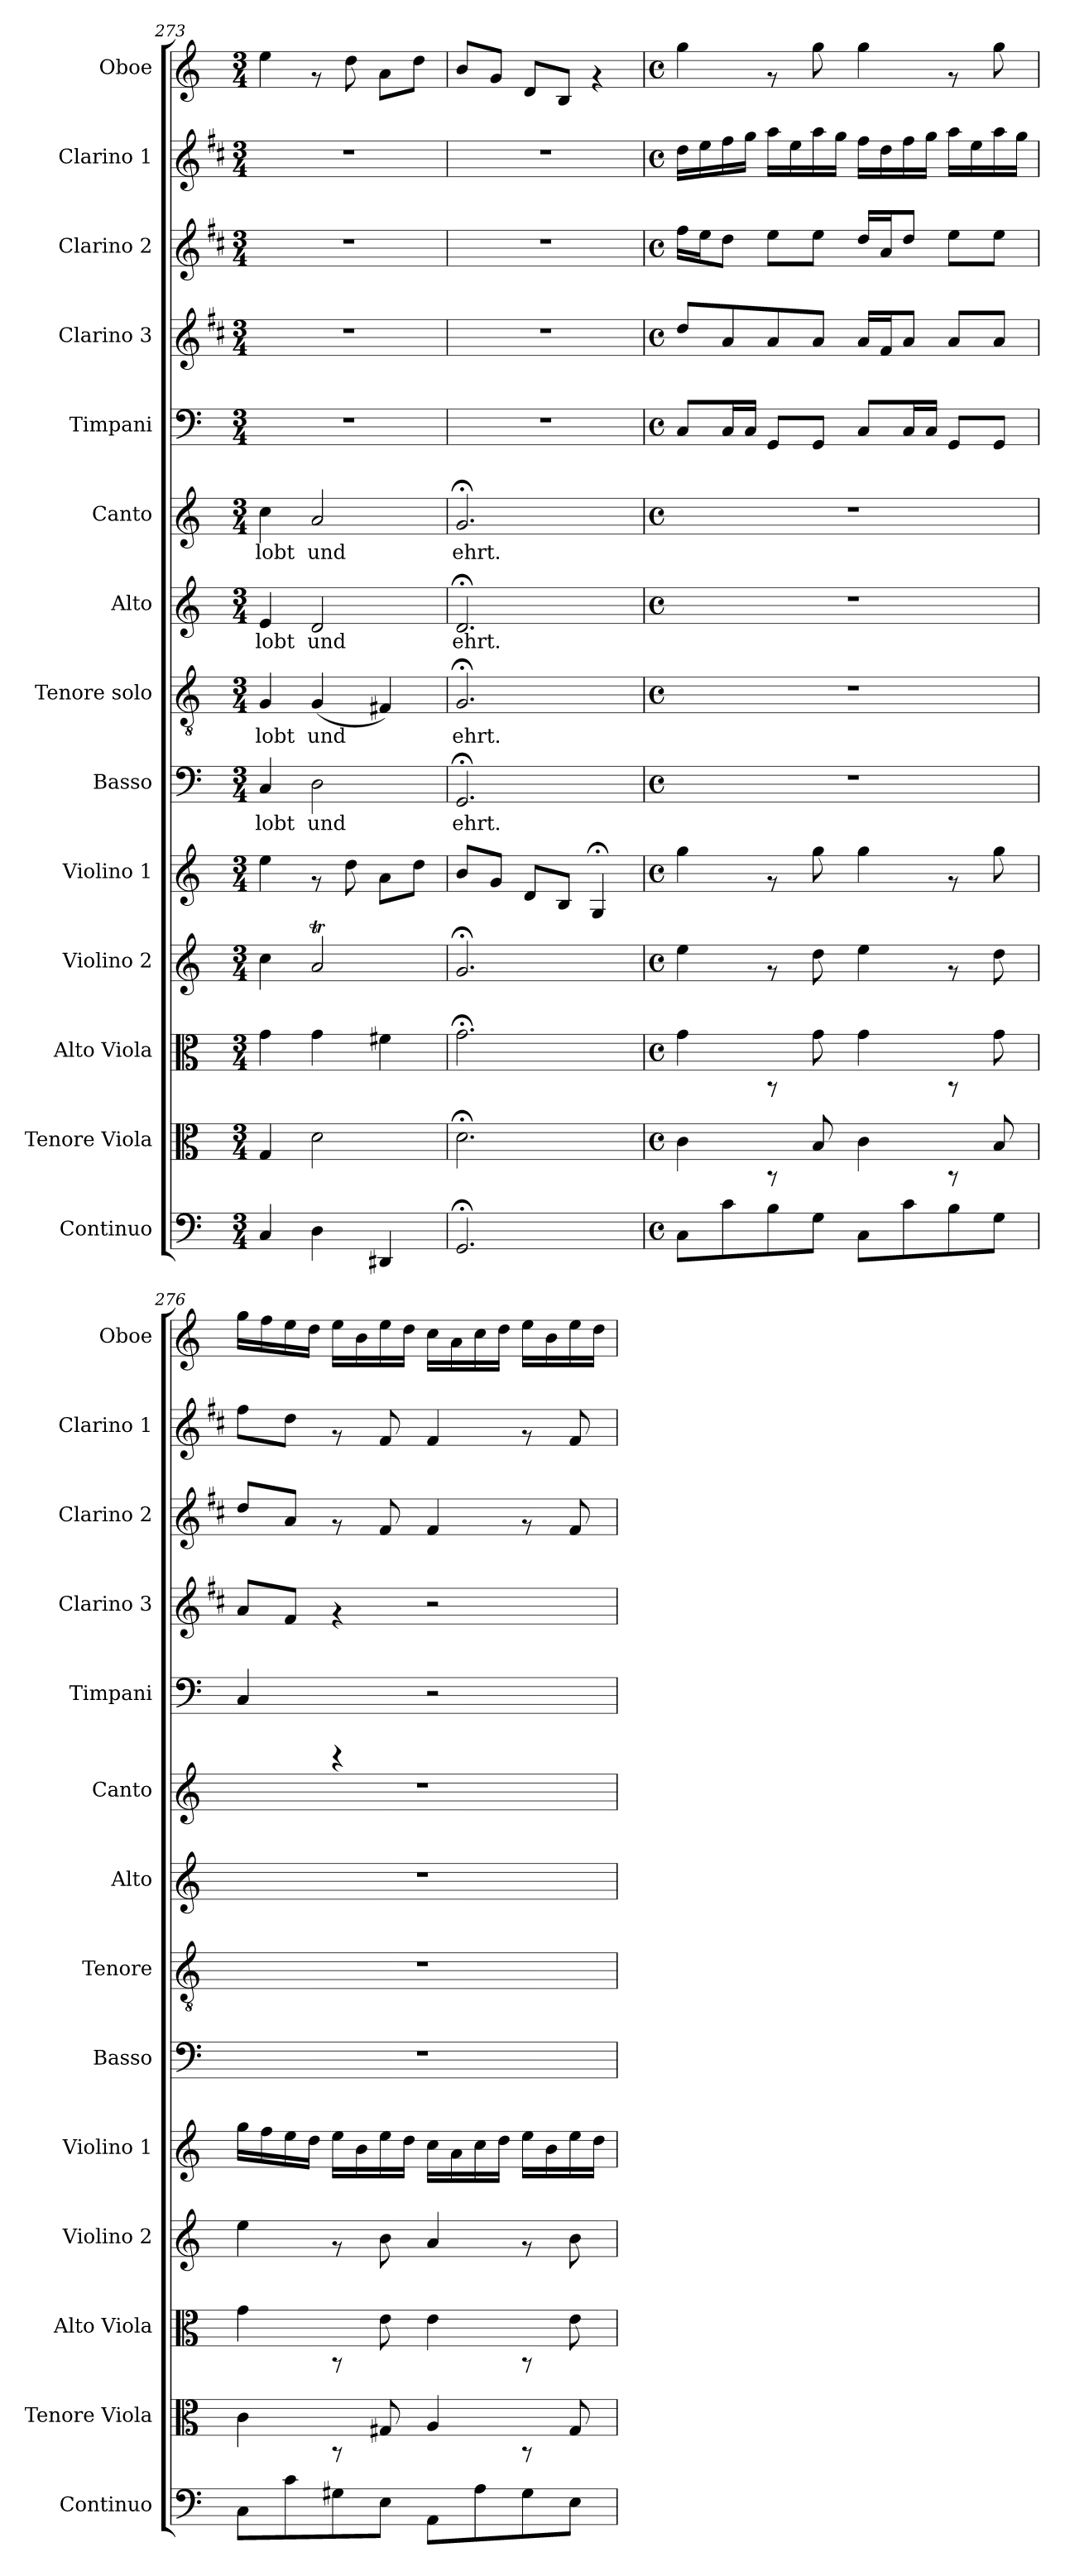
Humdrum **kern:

**kern	**kern	**kern	**kern	**kern	**kern	**text	**kern	**text	**kern	**text	**kern	**text	**kern	**kern	**kern	**kern	**kern
*part14	*part13	*part12	*part11	*part10	*part9	*part9	*part8	*part8	*part7	*part7	*part6	*part6	*part5	*part4	*part3	*part2	*part1
*staff14	*staff13	*staff12	*staff11	*staff10	*staff9	*staff9	*staff8	*staff8	*staff7	*staff7	*staff6	*staff6	*staff5	*staff4	*staff3	*staff2	*staff1
*I"Continuo	*I"Tenore Viola	*I"Alto Viola	*I"Violino 2	*I"Violino 1	*I"Basso	*	*I"Tenore solo	*	*I"Alto	*	*I"Canto	*	*I"Timpani	*I"Clarino 3	*I"Clarino 2	*I"Clarino 1	*I"Oboe
*I'Continuo	*I'Tenore Viola	*I'Alto Viola	*I'Violino 2	*I'Violino 1	*I'Basso	*	*I'Tenore	*	*I'Alto	*	*I'Canto	*	*I'Timpani	*I'Clarino 3	*I'Clarino 2	*I'Clarino 1	*I'Oboe
*clefF4	*clefC3	*clefC3	*clefG2	*clefG2	*clefF4	*	*clefGv2	*	*clefG2	*	*clefG2	*	*clefF4	*clefG2	*clefG2	*clefG2	*clefG2
*	*	*	*	*	*	*	*	*	*	*	*	*	*	*ITrd1c2	*ITrd1c2	*ITrd1c2	*
*k[]	*k[]	*k[]	*k[]	*k[]	*k[]	*	*k[]	*	*k[]	*	*k[]	*	*k[]	*k[]	*k[]	*k[]	*k[]
*C:	*C:	*C:	*C:	*C:	*C:	*	*C:	*	*C:	*	*C:	*	*C:	*C:	*C:	*C:	*C:
*M3/4	*M3/4	*M3/4	*M3/4	*M3/4	*M3/4	*	*M3/4	*	*M3/4	*	*M3/4	*	*M3/4	*M3/4	*M3/4	*M3/4	*M3/4
=273	=273	=273	=273	=273	=273	=273	=273	=273	=273	=273	=273	=273	=273	=273	=273	=273	=273
!	!	!	!	!	!	!LO:LY:b:cj	!	!LO:LY:b	!	!LO:LY:b:cj	!	!LO:LY:b:cj	!	!	!	!	!
4C/	4G/	4g\	4cc\	4ee\	4C/	lobt	4G/	lobt	4e/	lobt	4cc\	lobt	2.r	2.r	2.r	2.r	4ee\
!	!	!	!	!	!	!LO:LY:b:cj	!	!LO:LY:b	!	!LO:LY:b:cj	!	!LO:LY:b:cj	!	!	!	!	!
4D\	2d\	4g\	2aT/	8rf	2D\	und	(<4G/	und	2d/	und	2a/	und	.	.	.	.	8rf
.	.	.	.	8dd\	.	.	.	.	.	.	.	.	.	.	.	.	8dd\
!	!	!	!	!	!	!	!	!LO:LY:b	!	!	!	!	!	!	!	!	!
4DD#/	.	4f#X\	.	8a\L	.	.	4F#X/)	.	.	.	.	.	.	.	.	.	8a\L
.	.	.	.	8dd\J	.	.	.	.	.	.	.	.	.	.	.	.	8dd\J
=274	=274	=274	=274	=274	=274	=274	=274	=274	=274	=274	=274	=274	=274	=274	=274	=274	=274
!	!	!	!	!	!	!LO:LY:b:cj	!	!LO:LY:b	!	!LO:LY:b:cj	!	!LO:LY:b:cj	!	!	!	!	!
2.GG;</	2.d;<\	2.g;<\	2.g;</	8b/L	2.GG;</	ehrt.	2.G;</	ehrt.	2.d;</	ehrt.	2.g;</	ehrt.	2.r	2.r	2.r	2.r	8b/L
.	.	.	.	8g/J	.	.	.	.	.	.	.	.	.	.	.	.	8g/J
.	.	.	.	8d/L	.	.	.	.	.	.	.	.	.	.	.	.	8d/L
.	.	.	.	8B/J	.	.	.	.	.	.	.	.	.	.	.	.	8B/J
.	.	.	.	4G;</	.	.	.	.	.	.	.	.	.	.	.	.	4rf
!!LO:PB:g=z
=275	=275	=275	=275	=275	=275	=275	=275	=275	=275	=275	=275	=275	=275	=275	=275	=275	=275
*M4/4	*M4/4	*M4/4	*M4/4	*M4/4	*M4/4	*	*M4/4	*	*M4/4	*	*M4/4	*	*M4/4	*M4/4	*M4/4	*M4/4	*M4/4
*met(c)	*met(c)	*met(c)	*met(c)	*met(c)	*met(c)	*	*met(c)	*	*met(c)	*	*met(c)	*	*met(c)	*met(c)	*met(c)	*met(c)	*met(c)
8C\L	4c\	4g\	4ee\	4gg\	1r	.	1r	.	1r	.	1r	.	8C/L	8cc/L	16ee\L	16cc\L	4gg\
.	.	.	.	.	.	.	.	.	.	.	.	.	.	.	16dd\	16dd\	.
8c\	.	.	.	.	.	.	.	.	.	.	.	.	16C/	8g/	8cc\J	16ee\	.
.	.	.	.	.	.	.	.	.	.	.	.	.	16C/J	.	.	16ff\J	.
8B\	8rAA	8rAA	8rf	8rf	.	.	.	.	.	.	.	.	8GG/L	8g/	8dd\L	16gg\L	8rf
.	.	.	.	.	.	.	.	.	.	.	.	.	.	.	.	16dd\	.
8G\J	8B/	8g\	8dd\	8gg\	.	.	.	.	.	.	.	.	8GG/J	8g/J	8dd\J	16gg\	8gg\
.	.	.	.	.	.	.	.	.	.	.	.	.	.	.	.	16ff\J	.
8C\L	4c\	4g\	4ee\	4gg\	.	.	.	.	.	.	.	.	8C/L	16g/L	16cc/L	16ee\L	4gg\
.	.	.	.	.	.	.	.	.	.	.	.	.	.	16e/	16g/	16cc\	.
8c\	.	.	.	.	.	.	.	.	.	.	.	.	16C/	8g/J	8cc/J	16ee\	.
.	.	.	.	.	.	.	.	.	.	.	.	.	16C/J	.	.	16ff\J	.
8B\	8rAA	8rAA	8rf	8rf	.	.	.	.	.	.	.	.	8GG/L	8g/L	8dd\L	16gg\L	8rf
.	.	.	.	.	.	.	.	.	.	.	.	.	.	.	.	16dd\	.
8G\J	8B/	8g\	8dd\	8gg\	.	.	.	.	.	.	.	.	8GG/J	8g/J	8dd\J	16gg\	8gg\
.	.	.	.	.	.	.	.	.	.	.	.	.	.	.	.	16ff\J	.
=276	=276	=276	=276	=276	=276	=276	=276	=276	=276	=276	=276	=276	=276	=276	=276	=276	=276
8C\L	4c\	4g\	4ee\	16gg\L	1r	.	1r	.	1r	.	1r	.	4C/	8g/L	8cc/L	8ee\L	16gg\L
.	.	.	.	16ff\	.	.	.	.	.	.	.	.	.	.	.	.	16ff\
8c\	.	.	.	16ee\	.	.	.	.	.	.	.	.	.	8e/J	8g/J	8cc\J	16ee\
.	.	.	.	16dd\J	.	.	.	.	.	.	.	.	.	.	.	.	16dd\J
8G#X\	8rAA	8rAA	8rf	16ee\L	.	.	.	.	.	.	.	.	4rCCC	4rf	8rf	8rf	16ee\L
.	.	.	.	16b\	.	.	.	.	.	.	.	.	.	.	.	.	16b\
8E\J	8G#X/	8e\	8b\	16ee\	.	.	.	.	.	.	.	.	.	.	8e/	8e/	16ee\
.	.	.	.	16dd\J	.	.	.	.	.	.	.	.	.	.	.	.	16dd\J
8AA\L	4A/	4e\	4a/	16cc\L	.	.	.	.	.	.	.	.	2r	2r	4e/	4e/	16cc\L
.	.	.	.	16a\	.	.	.	.	.	.	.	.	.	.	.	.	16a\
8A\	.	.	.	16cc\	.	.	.	.	.	.	.	.	.	.	.	.	16cc\
.	.	.	.	16dd\J	.	.	.	.	.	.	.	.	.	.	.	.	16dd\J
8G#\	8rAA	8rAA	8rf	16ee\L	.	.	.	.	.	.	.	.	.	.	8rf	8rf	16ee\L
.	.	.	.	16b\	.	.	.	.	.	.	.	.	.	.	.	.	16b\
8E\J	8G#/	8e\	8b\	16ee\	.	.	.	.	.	.	.	.	.	.	8e/	8e/	16ee\
.	.	.	.	16dd\J	.	.	.	.	.	.	.	.	.	.	.	.	16dd\J
=	=	=	=	=	=	=	=	=	=	=	=	=	=	=	=	=	=
*-	*-	*-	*-	*-	*-	*-	*-	*-	*-	*-	*-	*-	*-	*-	*-	*-	*-
